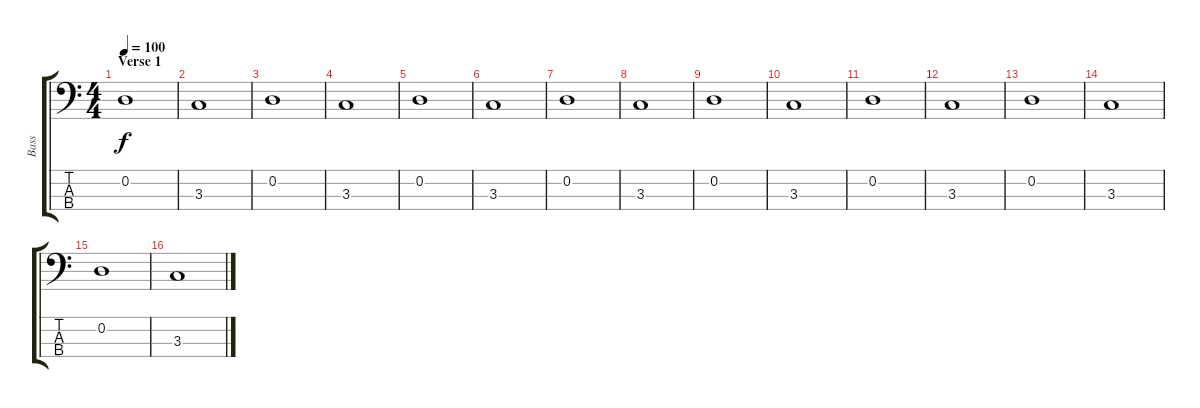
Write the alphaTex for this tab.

\track ("Bass" "Bass") {instrument acousticbass}
\staff {score tabs}
\tuning (G2 D2 A1 E1) {hide}
\ts (4 4)
\section ("" "Verse 1")
\tempo 100
\clef f4
\ks c
0.2.1{dy f} |
3.3.1 |
0.2.1 |
3.3.1 |
0.2.1 |
3.3.1 |
0.2.1 |
3.3.1 |
0.2.1 |
3.3.1 |
0.2.1 |
3.3.1 |
0.2.1 |
3.3.1 |
0.2.1 |
3.3.1
